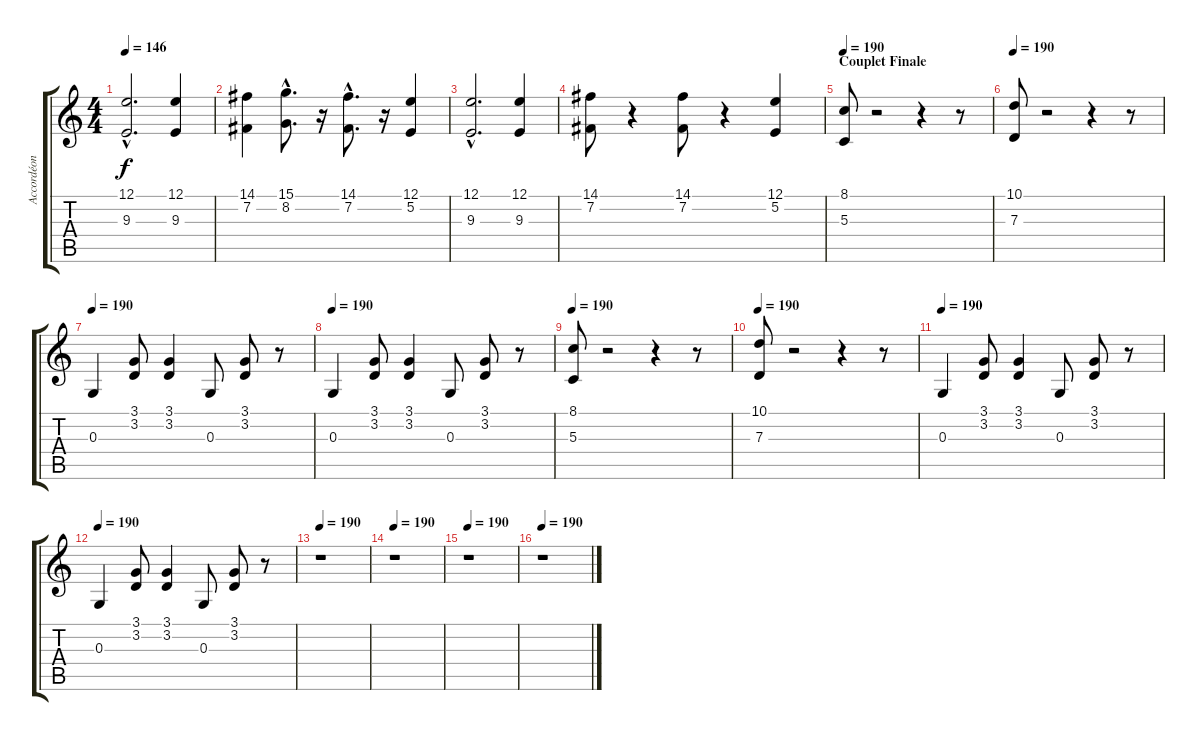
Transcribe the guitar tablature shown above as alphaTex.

\track ("Accordéon" "Accordéon") {instrument accordion}
\staff {score tabs}
\tuning (E4 B3 G3 D3 A2 E2) {hide}
\ts (4 4)
\tempo 146
\clef g2
\ks c
(12.1{hac} 9.3{hac}).2{d dy f} (12.1 9.3).4 |
(14.1 7.2).4 (15.1{hac} 8.2{hac}).8{d} r.16 (14.1{hac} 7.2{hac}).8{d} r.16 (12.1 5.2).4 |
(12.1{hac} 9.3{hac}).2{d} (12.1 9.3).4 |
(14.1 7.2).8 r.4 (14.1 7.2).8 r.4 (12.1 5.2).4 |
\section ("" "Couplet Finale")
\tempo 200
\tempo 190
(8.1 5.3).8 r.2 r.4 r.8 |
\tempo 190
(10.1 7.3).8 r.2 r.4 r.8 |
\tempo 190
0.3.4 (3.1 3.2).8 (3.1 3.2).4 0.3.8 (3.1 3.2).8 r.8 |
\tempo 190
0.3.4 (3.1 3.2).8 (3.1 3.2).4 0.3.8 (3.1 3.2).8 r.8 |
\tempo 200
\tempo 190
(8.1 5.3).8 r.2 r.4 r.8 |
\tempo 190
(10.1 7.3).8 r.2 r.4 r.8 |
\tempo 190
0.3.4 (3.1 3.2).8 (3.1 3.2).4 0.3.8 (3.1 3.2).8 r.8 |
\tempo 190
0.3.4 (3.1 3.2).8 (3.1 3.2).4 0.3.8 (3.1 3.2).8 r.8 |
\tempo 190
r.1 |
\tempo 190
r.1 |
\tempo 190
r.1 |
\tempo 190
r.1
